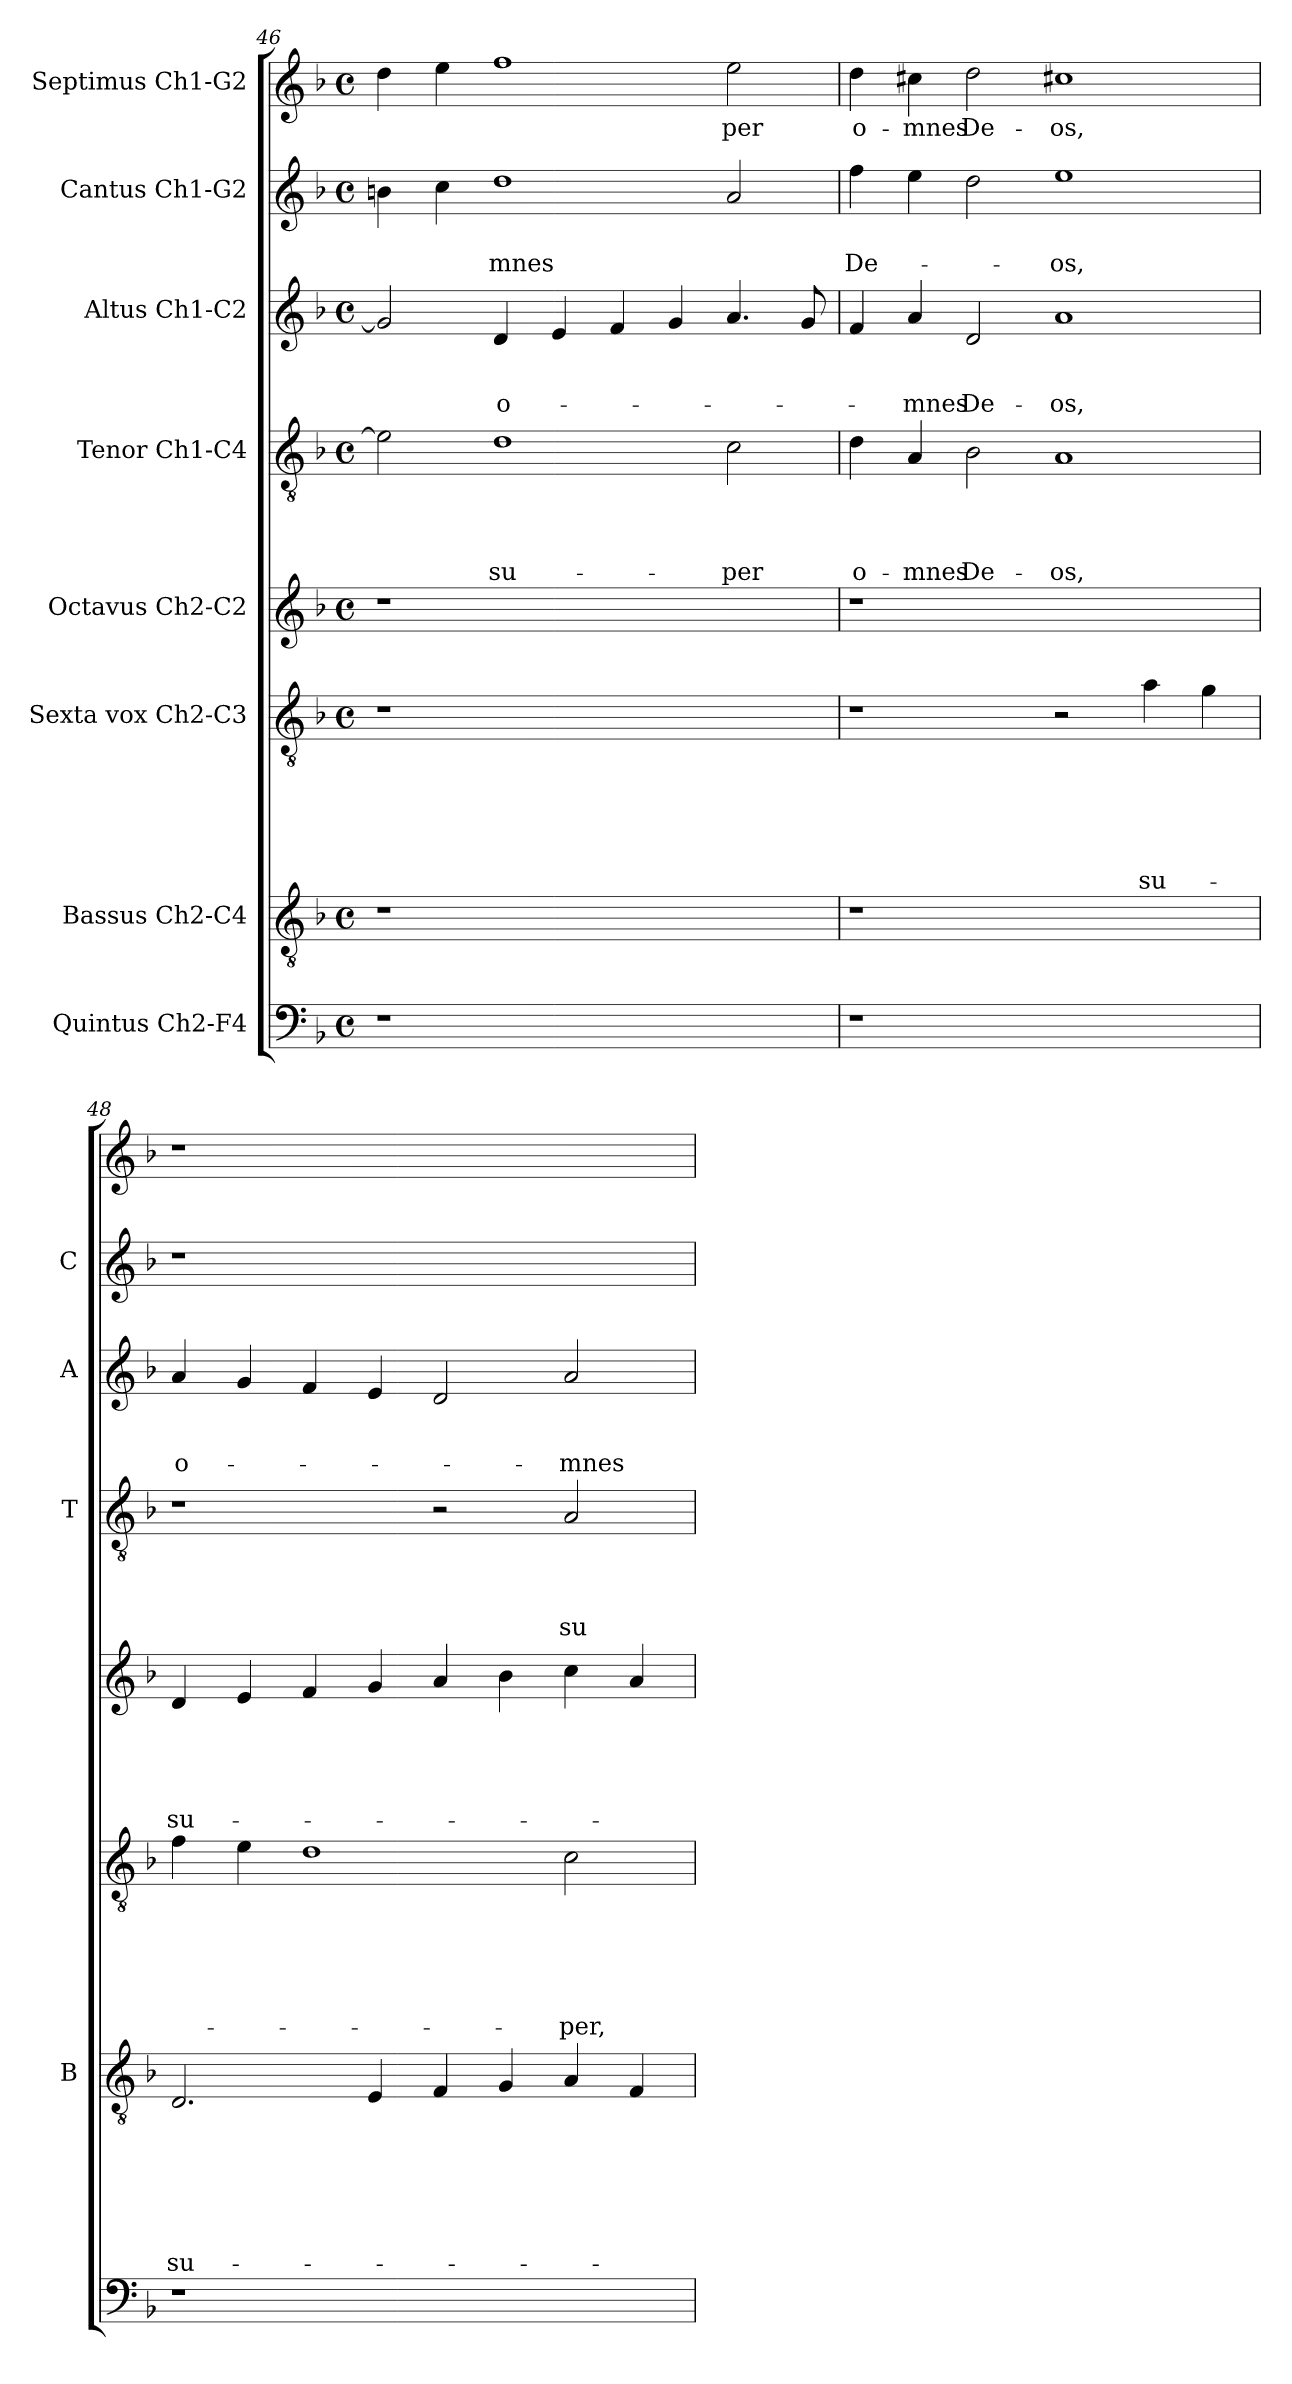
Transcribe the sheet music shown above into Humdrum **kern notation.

**kern	**kern	**text	**text	**text	**text	**text	**text	**text	**kern	**text	**text	**text	**text	**text	**text	**kern	**text	**text	**text	**text	**text	**kern	**text	**text	**text	**text	**kern	**text	**text	**text	**kern	**text	**text	**kern	**text
*part8	*part7	*part7	*part7	*part7	*part7	*part7	*part7	*part7	*part6	*part6	*part6	*part6	*part6	*part6	*part6	*part5	*part5	*part5	*part5	*part5	*part5	*part4	*part4	*part4	*part4	*part4	*part3	*part3	*part3	*part3	*part2	*part2	*part2	*part1	*part1
*staff8	*staff7	*staff7	*staff7	*staff7	*staff7	*staff7	*staff7	*staff7	*staff6	*staff6	*staff6	*staff6	*staff6	*staff6	*staff6	*staff5	*staff5	*staff5	*staff5	*staff5	*staff5	*staff4	*staff4	*staff4	*staff4	*staff4	*staff3	*staff3	*staff3	*staff3	*staff2	*staff2	*staff2	*staff1	*staff1
*I"Quintus Ch2-F4	*I"Bassus Ch2-C4	*	*	*	*	*	*	*	*I"Sexta vox  Ch2-C3	*	*	*	*	*	*	*I"Octavus Ch2-C2	*	*	*	*	*	*I"Tenor Ch1-C4	*	*	*	*	*I"Altus Ch1-C2	*	*	*	*I"Cantus Ch1-G2	*	*	*I"Septimus Ch1-G2	*
*	*I'B	*	*	*	*	*	*	*	*	*	*	*	*	*	*	*	*	*	*	*	*	*I'T	*	*	*	*	*I'A	*	*	*	*I'C	*	*	*	*
*clefF4	*clefGv2	*	*	*	*	*	*	*	*clefGv2	*	*	*	*	*	*	*clefG2	*	*	*	*	*	*clefGv2	*	*	*	*	*clefG2	*	*	*	*clefG2	*	*	*clefG2	*
*k[b-]	*k[b-]	*	*	*	*	*	*	*	*k[b-]	*	*	*	*	*	*	*k[b-]	*	*	*	*	*	*k[b-]	*	*	*	*	*k[b-]	*	*	*	*k[b-]	*	*	*k[b-]	*
*F:	*F:	*	*	*	*	*	*	*	*F:	*	*	*	*	*	*	*F:	*	*	*	*	*	*F:	*	*	*	*	*F:	*	*	*	*F:	*	*	*F:	*
*M4/4	*M4/4	*	*	*	*	*	*	*	*M4/4	*	*	*	*	*	*	*M4/4	*	*	*	*	*	*M4/4	*	*	*	*	*M4/4	*	*	*	*M4/4	*	*	*M4/4	*
*met(c)	*met(c)	*	*	*	*	*	*	*	*met(c)	*	*	*	*	*	*	*met(c)	*	*	*	*	*	*met(c)	*	*	*	*	*met(c)	*	*	*	*met(c)	*	*	*met(c)	*
=46	=46	=46	=46	=46	=46	=46	=46	=46	=46	=46	=46	=46	=46	=46	=46	=46	=46	=46	=46	=46	=46	=46	=46	=46	=46	=46	=46	=46	=46	=46	=46	=46	=46	=46	=46
1r	1r	.	.	.	.	.	.	.	1r	.	.	.	.	.	.	1r	.	.	.	.	.	2e\]	.	.	.	.	2g/]	.	.	.	4bn\	.	.	4dd\	.
.	.	.	.	.	.	.	.	.	.	.	.	.	.	.	.	.	.	.	.	.	.	.	.	.	.	.	.	.	.	.	4cc\	.	.	4ee\	.
!	!	!	!	!	!	!	!	!	!	!	!	!	!	!	!	!	!	!	!	!	!	!	!	!	!	!LO:LY:b	!	!	!	!LO:LY:b	!	!	!LO:LY:b	!	!
.	.	.	.	.	.	.	.	.	.	.	.	.	.	.	.	.	.	.	.	.	.	1d	.	.	.	su-	4d/	.	.	o-	1dd	.	-mnes	1ff	.
.	.	.	.	.	.	.	.	.	.	.	.	.	.	.	.	.	.	.	.	.	.	.	.	.	.	.	4e/	.	.	.	.	.	.	.	.
1ryy	1ryy	.	.	.	.	.	.	.	1ryy	.	.	.	.	.	.	1ryy	.	.	.	.	.	.	.	.	.	.	4f/	.	.	.	.	.	.	.	.
.	.	.	.	.	.	.	.	.	.	.	.	.	.	.	.	.	.	.	.	.	.	.	.	.	.	.	4g/	.	.	.	.	.	.	.	.
!	!	!	!	!	!	!	!	!	!	!	!	!	!	!	!	!	!	!	!	!	!	!	!	!	!	!LO:LY:b	!	!	!	!	!	!	!	!	!LO:LY:b
.	.	.	.	.	.	.	.	.	.	.	.	.	.	.	.	.	.	.	.	.	.	2c\	.	.	.	-per	4.a/	.	.	.	2a/	.	.	2ee\	-per
.	.	.	.	.	.	.	.	.	.	.	.	.	.	.	.	.	.	.	.	.	.	.	.	.	.	.	8g/	.	.	.	.	.	.	.	.
=47	=47	=47	=47	=47	=47	=47	=47	=47	=47	=47	=47	=47	=47	=47	=47	=47	=47	=47	=47	=47	=47	=47	=47	=47	=47	=47	=47	=47	=47	=47	=47	=47	=47	=47	=47
!	!	!	!	!	!	!	!	!	!	!	!	!	!	!	!	!	!	!	!	!	!	!	!	!	!	!LO:LY:b	!	!	!	!	!	!	!LO:LY:b	!	!LO:LY:b
1r	1r	.	.	.	.	.	.	.	1r	.	.	.	.	.	.	1r	.	.	.	.	.	4d\	.	.	.	o-	4f/	.	.	.	4ff\	.	De-	4dd\	o-
!	!	!	!	!	!	!	!	!	!	!	!	!	!	!	!	!	!	!	!	!	!	!	!	!	!	!LO:LY:b	!	!	!	!LO:LY:b	!	!	!	!	!LO:LY:b
.	.	.	.	.	.	.	.	.	.	.	.	.	.	.	.	.	.	.	.	.	.	4A/	.	.	.	-mnes	4a/	.	.	-mnes	4ee\	.	.	4cc#X\	-mnes
!	!	!	!	!	!	!	!	!	!	!	!	!	!	!	!	!	!	!	!	!	!	!	!	!	!	!LO:LY:b	!	!	!	!LO:LY:b	!	!	!	!	!LO:LY:b
.	.	.	.	.	.	.	.	.	.	.	.	.	.	.	.	.	.	.	.	.	.	2B-\	.	.	.	De-	2d/	.	.	De-	2dd\	.	.	2dd\	De-
!	!	!	!	!	!	!	!	!	!	!	!	!	!	!	!	!	!	!	!	!	!	!	!	!	!	!LO:LY:b	!	!	!	!LO:LY:b	!	!	!LO:LY:b	!	!LO:LY:b
1ryy	1ryy	.	.	.	.	.	.	.	2r	.	.	.	.	.	.	1ryy	.	.	.	.	.	1A	.	.	.	-os,	1a	.	.	-os,	1ee	.	-os,	1cc#X	-os,
!	!	!	!	!	!	!	!	!	!	!	!	!	!	!	!LO:LY:b	!	!	!	!	!	!	!	!	!	!	!	!	!	!	!	!	!	!	!	!
.	.	.	.	.	.	.	.	.	4a\	.	.	.	.	.	su-	.	.	.	.	.	.	.	.	.	.	.	.	.	.	.	.	.	.	.	.
.	.	.	.	.	.	.	.	.	4g\	.	.	.	.	.	.	.	.	.	.	.	.	.	.	.	.	.	.	.	.	.	.	.	.	.	.
!!LO:LB:g=z
=48	=48	=48	=48	=48	=48	=48	=48	=48	=48	=48	=48	=48	=48	=48	=48	=48	=48	=48	=48	=48	=48	=48	=48	=48	=48	=48	=48	=48	=48	=48	=48	=48	=48	=48	=48
!	!	!	!	!	!	!	!	!LO:LY:b	!	!	!	!	!	!	!	!	!	!	!	!	!LO:LY:b	!	!	!	!	!	!	!	!	!LO:LY:b	!	!	!	!	!
1r	2.D/	.	.	.	.	.	.	su-	4f\	.	.	.	.	.	.	4d/	.	.	.	.	su-	1r	.	.	.	.	4a/	.	.	o-	1r	.	.	1r	.
.	.	.	.	.	.	.	.	.	4e\	.	.	.	.	.	.	4e/	.	.	.	.	.	.	.	.	.	.	4g/	.	.	.	.	.	.	.	.
.	.	.	.	.	.	.	.	.	1d	.	.	.	.	.	.	4f/	.	.	.	.	.	.	.	.	.	.	4f/	.	.	.	.	.	.	.	.
.	4E/	.	.	.	.	.	.	.	.	.	.	.	.	.	.	4g/	.	.	.	.	.	.	.	.	.	.	4e/	.	.	.	.	.	.	.	.
1ryy	4F/	.	.	.	.	.	.	.	.	.	.	.	.	.	.	4a/	.	.	.	.	.	2r	.	.	.	.	2d/	.	.	.	1ryy	.	.	1ryy	.
.	4G/	.	.	.	.	.	.	.	.	.	.	.	.	.	.	4b-\	.	.	.	.	.	.	.	.	.	.	.	.	.	.	.	.	.	.	.
!	!	!	!	!	!	!	!	!	!	!	!	!	!	!	!LO:LY:b	!	!	!	!	!	!	!	!	!	!	!LO:LY:b	!	!	!	!LO:LY:b	!	!	!	!	!
.	4A/	.	.	.	.	.	.	.	2c\	.	.	.	.	.	-per,	4cc\	.	.	.	.	.	2A/	.	.	.	su-	2a/	.	.	-mnes	.	.	.	.	.
.	4F/	.	.	.	.	.	.	.	.	.	.	.	.	.	.	4a/	.	.	.	.	.	.	.	.	.	.	.	.	.	.	.	.	.	.	.
=	=	=	=	=	=	=	=	=	=	=	=	=	=	=	=	=	=	=	=	=	=	=	=	=	=	=	=	=	=	=	=	=	=	=	=
*-	*-	*-	*-	*-	*-	*-	*-	*-	*-	*-	*-	*-	*-	*-	*-	*-	*-	*-	*-	*-	*-	*-	*-	*-	*-	*-	*-	*-	*-	*-	*-	*-	*-	*-	*-
